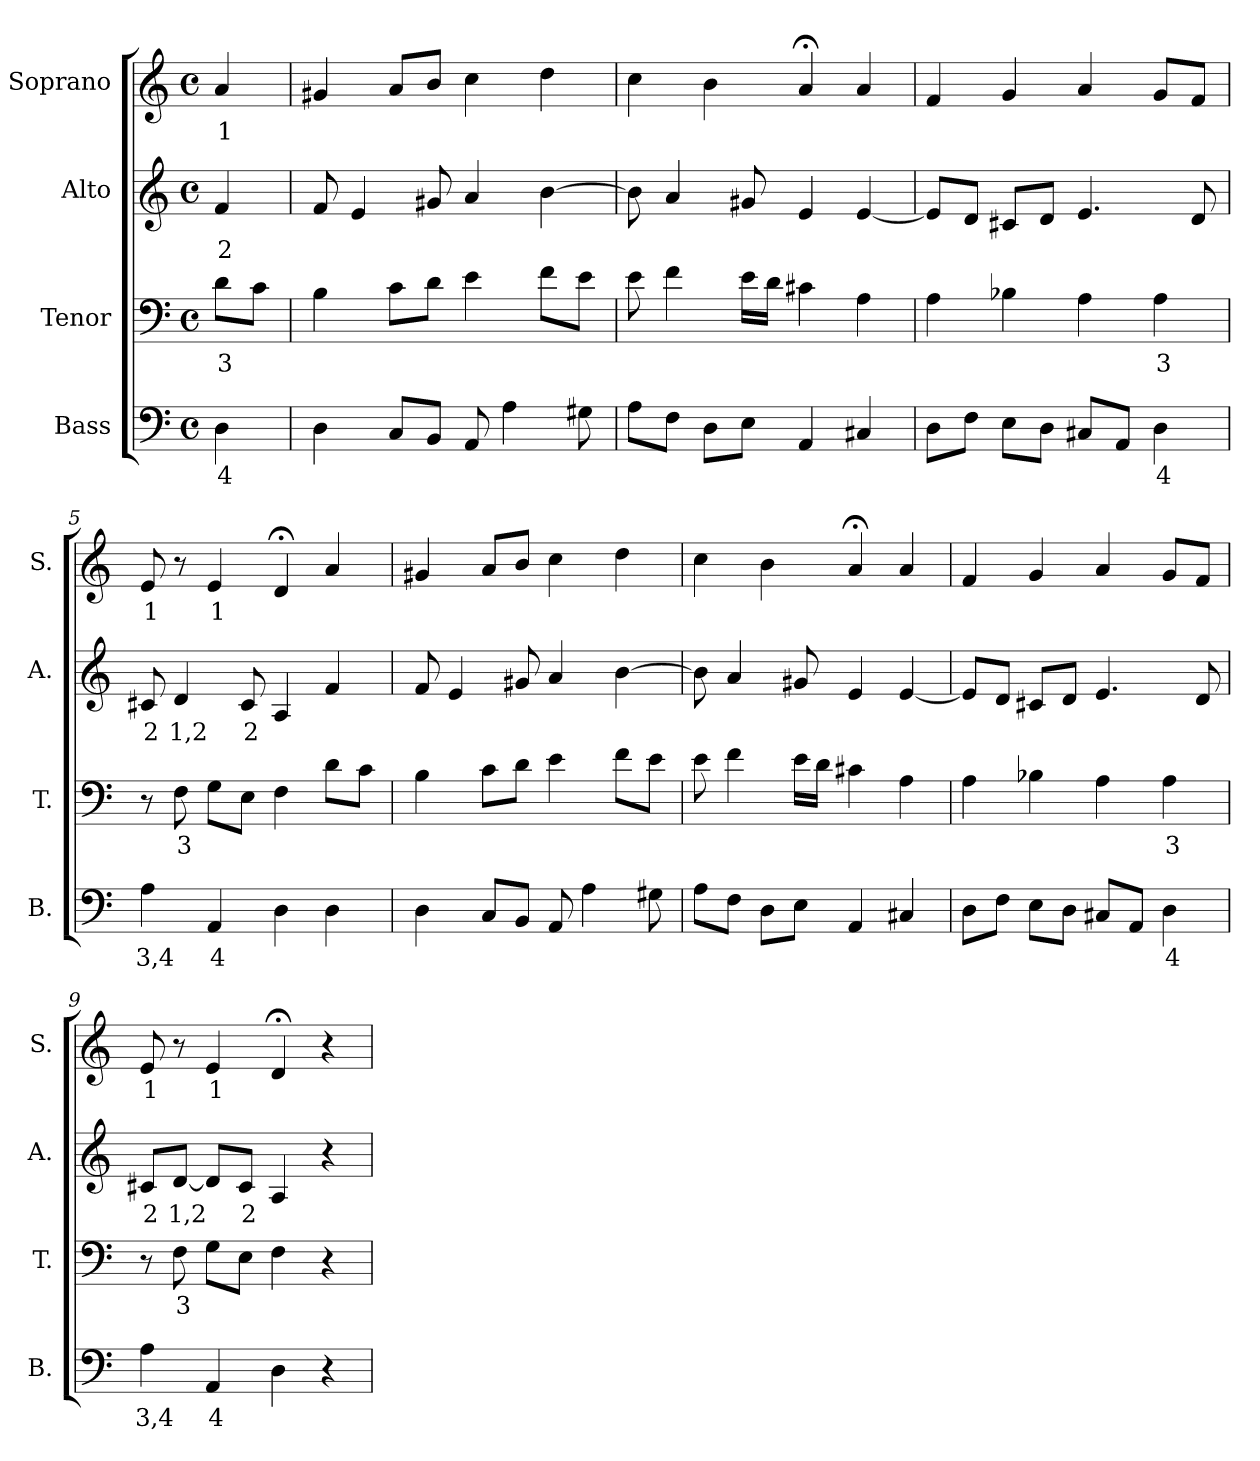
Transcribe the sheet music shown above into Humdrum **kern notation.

**kern	**text	**kern	**text	**kern	**text	**kern	**text
*part4	*part4	*part3	*part3	*part2	*part2	*part1	*part1
*staff4	*staff4	*staff3	*staff3	*staff2	*staff2	*staff1	*staff1
*I"Bass	*	*I"Tenor	*	*I"Alto	*	*I"Soprano	*
*I'B.	*	*I'T.	*	*I'A.	*	*I'S.	*
*clefF4	*	*clefF4	*	*clefG2	*	*clefG2	*
*k[]	*	*k[]	*	*k[]	*	*k[]	*
*M4/4	*	*M4/4	*	*M4/4	*	*M4/4	*
*met(c)	*	*met(c)	*	*met(c)	*	*met(c)	*
*MM120	*	*MM120	*	*MM120	*	*MM120	*
=1	=1	=1	=1	=1	=1	=1	=1
4Di\	4	8dj\L	3	4fZ/	2	4aV/	1
.	.	8cj\J	.	.	.	.	.
=2	=2	=2	=2	=2	=2	=2	=2
4Di\	.	4Bj\	.	8fZ/	.	4g#XV/	.
.	.	.	.	4eZ/	.	.	.
8Ci/L	.	8cj\L	.	.	.	8aV/L	.
8BBi/J	.	8dj\J	.	8g#XZ/	.	8bV/J	.
8AAi/	.	4ej\	.	4aZ/	.	4ccV\	.
4Ai\	.	.	.	.	.	.	.
.	.	8fj\L	.	[4bZ\	.	4ddV\	.
8G#Xi\	.	8ej\J	.	.	.	.	.
=3	=3	=3	=3	=3	=3	=3	=3
8Ai\L	.	8ej\	.	8bZ\]	.	4ccV\	.
8Fi\J	.	4fj\	.	4aZ/	.	.	.
8Di\L	.	.	.	.	.	4bV\	.
8Ei\J	.	16ej\LL	.	8g#XZ/	.	.	.
.	.	16dj\JJ	.	.	.	.	.
4AAi/	.	4c#Xj\	.	4eZ/	.	4a;<V/	.
4C#Xi/	.	4Aj\	.	[4eZ/	.	4aV/	.
=4	=4	=4	=4	=4	=4	=4	=4
8Di\L	.	4Aj\	.	8eZ/L]	.	4fV/	.
8Fi\J	.	.	.	8dZ/J	.	.	.
8Ei\L	.	4B-Xj\	.	8c#XZ/L	.	4gV/	.
8Di\J	.	.	.	8dZ/J	.	.	.
8C#Xi/L	.	4Aj\	.	4.eZ/	.	4aV/	.
8AAi/J	.	.	.	.	.	.	.
4Di\	4	4Aj\	3	.	.	8gV/L	.
.	.	.	.	8dZ/	.	8fV/J	.
!!LO:LB:g=z
=5	=5	=5	=5	=5	=5	=5	=5
4Aj\	3,4	8r	.	8c#XZ/	2	8eV/	1
.	.	8Fj\	3	4dV/	1,2	8r	.
4AAi/	4	8Gj\L	.	.	.	4eV/	1
.	.	8Ej\J	.	8c#Z/	2	.	.
4Di\	.	4Fj\	.	4AZ/	.	4d;<V/	.
4Di\	.	8dj\L	.	4fZ/	.	4aV/	.
.	.	8cj\J	.	.	.	.	.
!!LO:PB:g=z
=6	=6	=6	=6	=6	=6	=6	=6
4Di\	.	4Bj\	.	8fZ/	.	4g#XV/	.
.	.	.	.	4eZ/	.	.	.
8Ci/L	.	8cj\L	.	.	.	8aV/L	.
8BBi/J	.	8dj\J	.	8g#XZ/	.	8bV/J	.
8AAi/	.	4ej\	.	4aZ/	.	4ccV\	.
4Ai\	.	.	.	.	.	.	.
.	.	8fj\L	.	[4bZ\	.	4ddV\	.
8G#Xi\	.	8ej\J	.	.	.	.	.
=7	=7	=7	=7	=7	=7	=7	=7
8Ai\L	.	8ej\	.	8bZ\]	.	4ccV\	.
8Fi\J	.	4fj\	.	4aZ/	.	.	.
8Di\L	.	.	.	.	.	4bV\	.
8Ei\J	.	16ej\LL	.	8g#XZ/	.	.	.
.	.	16dj\JJ	.	.	.	.	.
4AAi/	.	4c#Xj\	.	4eZ/	.	4a;<V/	.
4C#Xi/	.	4Aj\	.	[4eZ/	.	4aV/	.
=8	=8	=8	=8	=8	=8	=8	=8
8Di\L	.	4Aj\	.	8eZ/L]	.	4fV/	.
8Fi\J	.	.	.	8dZ/J	.	.	.
8Ei\L	.	4B-Xj\	.	8c#XZ/L	.	4gV/	.
8Di\J	.	.	.	8dZ/J	.	.	.
8C#Xi/L	.	4Aj\	.	4.eZ/	.	4aV/	.
8AAi/J	.	.	.	.	.	.	.
4Di\	4	4Aj\	3	.	.	8gV/L	.
.	.	.	.	8dZ/	.	8fV/J	.
=9	=9	=9	=9	=9	=9	=9	=9
4Aj\	3,4	8r	.	8c#XZ/L	2	8eV/	1
.	.	8Fj\	3	[8dV/J	1,2	8r	.
4AAi/	4	8Gj\L	.	8dZ/L]	.	4eV/	1
.	.	8Ej\J	.	8c#Z/J	2	.	.
4Di\	.	4Fj\	.	4AZ/	.	4d;<V/	.
4r	.	4r	.	4r	.	4r	.
=	=	=	=	=	=	=	=
*-	*-	*-	*-	*-	*-	*-	*-
